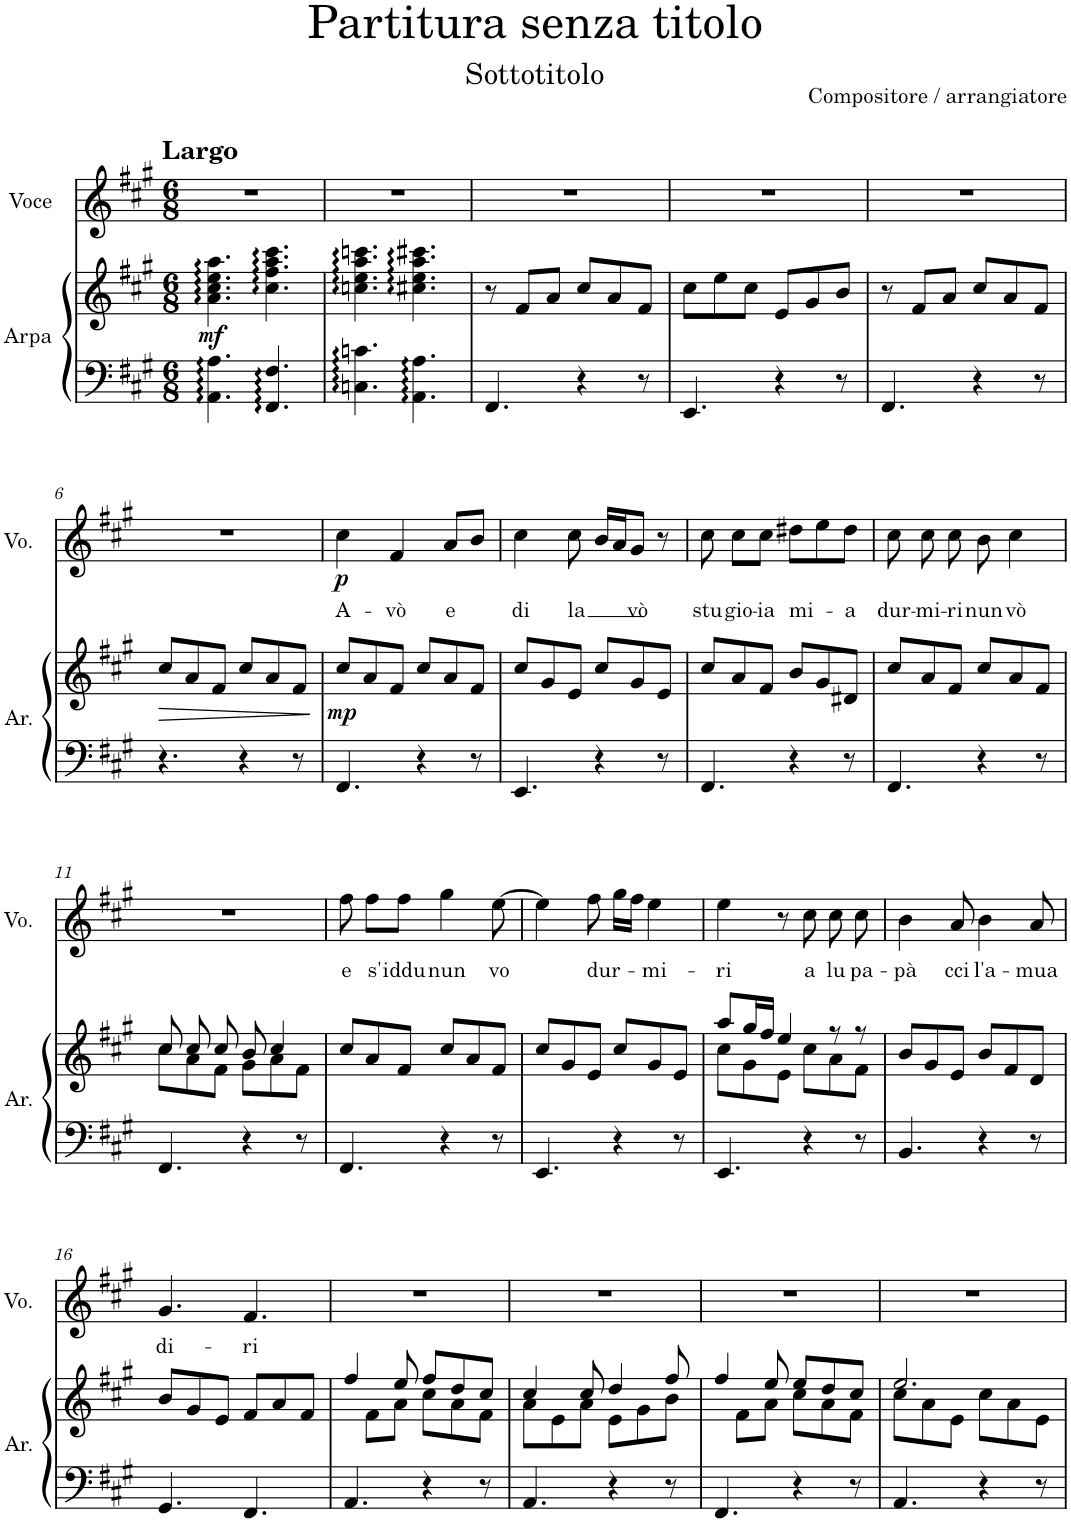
**kern	**kern	**dynam	**kern	**text	**dynam
*part2	*part2	*part2	*part1	*part1	*part1
*staff3	*staff2	*staff2/3	*staff1	*staff1	*staff1
*I"Arpa	*	*	*I"Voce	*	*
*I'Ar.	*	*	*I'Vo.	*	*
*clefF4	*clefG2	*	*clefG2	*	*
*k[f#c#g#]	*k[f#c#g#]	*	*k[f#c#g#]	*	*
*M6/8	*M6/8	*	*M6/8	*	*
=1	=1	=1	=1	=1	=1
!	!	!	!LO:TX:a:B:t=Largo	!	!
!	!	!LO:DY:b	!	!	!
4.AA\ 4.A\	4.a\ 4.cc#\ 4.ee\ 4.aa\	mf	2.r	.	.
4.FF#/ 4.F#/	4.cc#\ 4.ff#\ 4.aa\ 4.ccc#\	.	.	.	.
=2	=2	=2	=2	=2	=2
4.Cn\ 4.cn\	4.ccn\ 4.ee\ 4.aa\ 4.cccn\	.	2.r	.	.
4.AA\ 4.A\	4.cc#X\ 4.ee\ 4.aa\ 4.ccc#X\	.	.	.	.
=3	=3	=3	=3	=3	=3
4.FF#/	8r	.	2.r	.	.
.	8f#/L	.	.	.	.
.	8a/J	.	.	.	.
4r	8cc#/L	.	.	.	.
.	8a/	.	.	.	.
8r	8f#/J	.	.	.	.
=4	=4	=4	=4	=4	=4
4.EE/	8cc#\L	.	2.r	.	.
.	8ee\	.	.	.	.
.	8cc#\J	.	.	.	.
4r	8e/L	.	.	.	.
.	8g#/	.	.	.	.
8r	8b/J	.	.	.	.
=5	=5	=5	=5	=5	=5
4.FF#/	8r	.	2.r	.	.
.	8f#/L	.	.	.	.
.	8a/J	.	.	.	.
4r	8cc#/L	.	.	.	.
.	8a/	.	.	.	.
8r	8f#/J	.	.	.	.
!!LO:LB:g=z
=6	=6	=6	=6	=6	=6
!	!	!LO:HP:b	!	!	!
4.r	8cc#/L	>	2.r	.	.
.	8a/	.	.	.	.
.	8f#/J	.	.	.	.
4r	8cc#/L	.	.	.	.
.	8a/	.	.	.	.
8r	8f#/J	.	.	.	.
.	.	]	.	.	.
=7	=7	=7	=7	=7	=7
!	!	!LO:DY:b	!	!LO:LY:b	!LO:DY:b
4.FF#/	8cc#/L	mp	4cc#\	A-	p
.	8a/	.	.	.	.
!	!	!	!	!LO:LY:b	!
.	8f#/J	.	4f#/	-vò	.
4r	8cc#/L	.	.	.	.
!	!	!	!	!LO:LY:b	!
.	8a/	.	8a/L	e	.
8r	8f#/J	.	8b/J	.	.
=8	=8	=8	=8	=8	=8
!	!	!	!	!LO:LY:b	!
4.EE/	8cc#/L	.	4cc#\	di	.
.	8g#/	.	.	.	.
!	!	!	!	!LO:LY:b	!
.	8e/J	.	8cc#\	la	.
4r	8cc#/L	.	16b/LL	.	.
.	.	.	16a/J	.	.
!	!	!	!	!LO:LY:b	!
.	8g#/	.	8g#/J	vò	.
8r	8e/J	.	8r	.	.
=9	=9	=9	=9	=9	=9
!	!	!	!	!LO:LY:b	!
4.FF#/	8cc#/L	.	8cc#\	stu	.
!	!	!	!	!LO:LY:b	!
.	8a/	.	8cc#\L	gio-	.
!	!	!	!	!LO:LY:b	!
.	8f#/J	.	8cc#\J	-ia	.
!	!	!	!	!LO:LY:b	!
4r	8b/L	.	8dd#X\L	mi-	.
.	8g#/	.	8ee\	.	.
!	!	!	!	!LO:LY:b	!
8r	8d#X/J	.	8dd#\J	-a	.
=10	=10	=10	=10	=10	=10
!	!	!	!	!LO:LY:b	!
4.FF#/	8cc#/L	.	8cc#\	dur-	.
!	!	!	!	!LO:LY:b	!
.	8a/	.	8cc#\	-mi-	.
!	!	!	!	!LO:LY:b	!
.	8f#/J	.	8cc#\	-ri	.
!	!	!	!	!LO:LY:b	!
4r	8cc#/L	.	8b\	nun	.
!	!	!	!	!LO:LY:b	!
.	8a/	.	4cc#\	vò	.
8r	8f#/J	.	.	.	.
!!LO:LB:g=z
=11	=11	=11	=11	=11	=11
*	*^	*	*	*	*
4.FF#/	8cc#/	8cc#\L	.	2.r	.	.
.	8cc#/	8a\	.	.	.	.
.	8cc#/	8f#\J	.	.	.	.
4r	8b/	8g#\L	.	.	.	.
.	4cc#/	8a\	.	.	.	.
8r	.	8f#\J	.	.	.	.
=12	=12	=12	=12	=12	=12	=12
!	!	!	!	!	!LO:LY:b	!
*	*v	*v	*	*	*	*
4.FF#/	8cc#/L	.	8ff#\	e	.
!	!	!	!	!LO:LY:b	!
.	8a/	.	8ff#\L	s'	.
!	!	!	!	!LO:LY:b	!
.	8f#/J	.	8ff#\J	iddu	.
!	!	!	!	!LO:LY:b	!
4r	8cc#/L	.	4gg#\	nun	.
.	8a/	.	.	.	.
!	!	!	!	!LO:LY:b	!
8r	8f#/J	.	[8ee\	vo	.
=13	=13	=13	=13	=13	=13
4.EE/	8cc#/L	.	4ee\]	.	.
.	8g#/	.	.	.	.
!	!	!	!	!LO:LY:b	!
.	8e/J	.	8ff#\	dur-	.
4r	8cc#/L	.	16gg#\LL	.	.
.	.	.	16ff#\JJ	.	.
!	!	!	!	!LO:LY:b	!
.	8g#/	.	4ee\	-mi-	.
8r	8e/J	.	.	.	.
=14	=14	=14	=14	=14	=14
*	*^	*	*	*	*
!	!	!	!	!	!LO:LY:b	!
4.EE/	8aa/L	8cc#\L	.	4ee\	-ri	.
.	16gg#/L	8g#\	.	.	.	.
.	16ff#/JJ	.	.	.	.	.
.	4ee/	8e\J	.	8r	.	.
!	!	!	!	!	!LO:LY:b	!
4r	.	8cc#\L	.	8cc#\	a	.
!	!	!	!	!	!LO:LY:b	!
.	8r	8a\	.	8cc#\	lu	.
!	!	!	!	!	!LO:LY:b	!
8r	8r	8f#\J	.	8cc#\	pa-	.
=15	=15	=15	=15	=15	=15	=15
!	!	!	!	!	!LO:LY:b	!
*	*v	*v	*	*	*	*
4.BB/	8b/L	.	4b\	-pà	.
.	8g#/	.	.	.	.
!	!	!	!	!LO:LY:b	!
.	8e/J	.	8a/	cci	.
!	!	!	!	!LO:LY:b	!
4r	8b/L	.	4b\	l'a-	.
.	8f#/	.	.	.	.
!	!	!	!	!LO:LY:b	!
8r	8d/J	.	8a/	-mua	.
!!LO:LB:g=z
=16	=16	=16	=16	=16	=16
!	!	!	!	!LO:LY:b	!
4.GG#/	8b/L	.	4.g#/	di-	.
.	8g#/	.	.	.	.
.	8e/J	.	.	.	.
!	!	!	!	!LO:LY:b	!
4.FF#/	8f#/L	.	4.f#/	-ri	.
.	8a/	.	.	.	.
.	8f#/J	.	.	.	.
=17	=17	=17	=17	=17	=17
*	*^	*	*	*	*
4.AA/	4ff#/	8ryy	.	2.r	.	.
.	.	8f#\L	.	.	.	.
.	8ee/	8a\J	.	.	.	.
4r	8ff#/L	8cc#\L	.	.	.	.
.	8dd/	8a\	.	.	.	.
8r	8cc#/J	8f#\J	.	.	.	.
=18	=18	=18	=18	=18	=18	=18
4.AA/	4cc#/	8a\L	.	2.r	.	.
.	.	8e\	.	.	.	.
.	8cc#/	8a\J	.	.	.	.
4r	4dd/	8e\L	.	.	.	.
.	.	8g#\	.	.	.	.
8r	8ff#/	8b\J	.	.	.	.
=19	=19	=19	=19	=19	=19	=19
4.FF#/	4ff#/	8ryy	.	2.r	.	.
.	.	8f#\L	.	.	.	.
.	8ee/	8a\J	.	.	.	.
4r	8ee/L	8cc#\L	.	.	.	.
.	8dd/	8a\	.	.	.	.
8r	8cc#/J	8f#\J	.	.	.	.
=20	=20	=20	=20	=20	=20	=20
4.AA/	2.ee/	8cc#\L	.	2.r	.	.
.	.	8a\	.	.	.	.
.	.	8e\J	.	.	.	.
4r	.	8cc#\L	.	.	.	.
.	.	8a\	.	.	.	.
8r	.	8e\J	.	.	.	.
*	*v	*v	*	*	*	*
=	=	=	=	=	=
*-	*-	*-	*-	*-	*-
